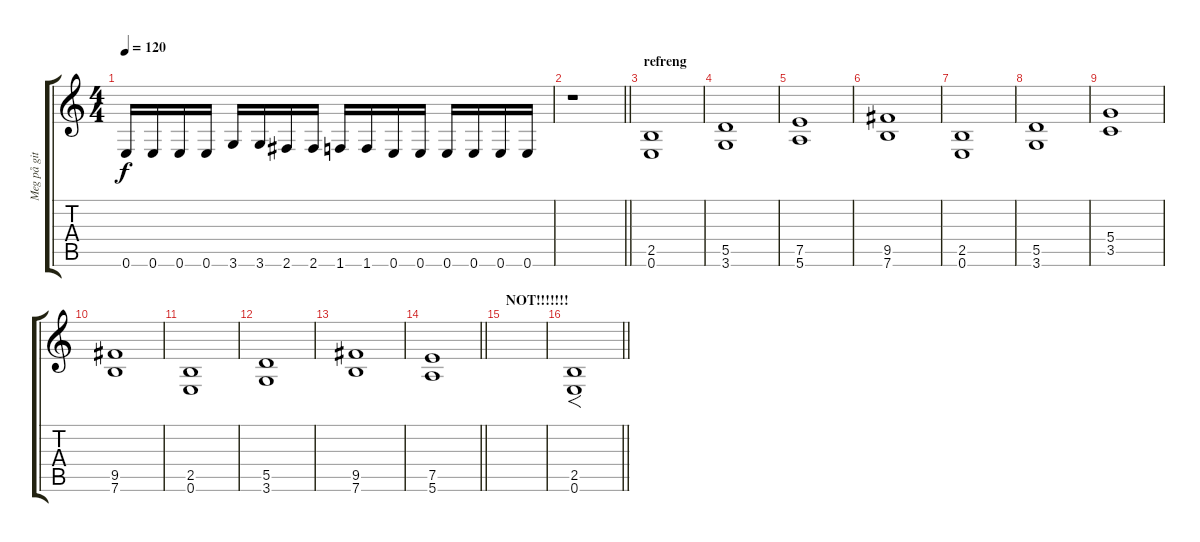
\track ("Meg på gitar" "Meg på git") {instrument overdrivenguitar}
\staff {score tabs}
\tuning (E4 B3 G3 D3 A2 E2) {hide}
\ts (4 4)
\tempo 120
\clef g2
\ks c
0.6.16{dy f} 0.6.16 0.6.16 0.6.16 3.6.16 3.6.16 2.6.16 2.6.16 1.6.16 1.6.16 0.6.16 0.6.16 0.6.16 0.6.16 0.6.16 0.6.16 |
\barLineRight lightlight
r.1 |
\section ("" "refreng")
(2.5 0.6).1 |
(5.5 3.6).1 |
(7.5 5.6).1 |
(9.5 7.6).1 |
(2.5 0.6).1 |
(5.5 3.6).1 |
(5.4 3.5).1 |
(9.5 7.6).1 |
(2.5 0.6).1 |
(5.5 3.6).1 |
(9.5 7.6).1 |
\barLineRight lightlight
(7.5 5.6).1 |
\section ("" "NOT!!!!!!!")
|
\barLineRight lightlight
(2.5 0.6).1{f}
